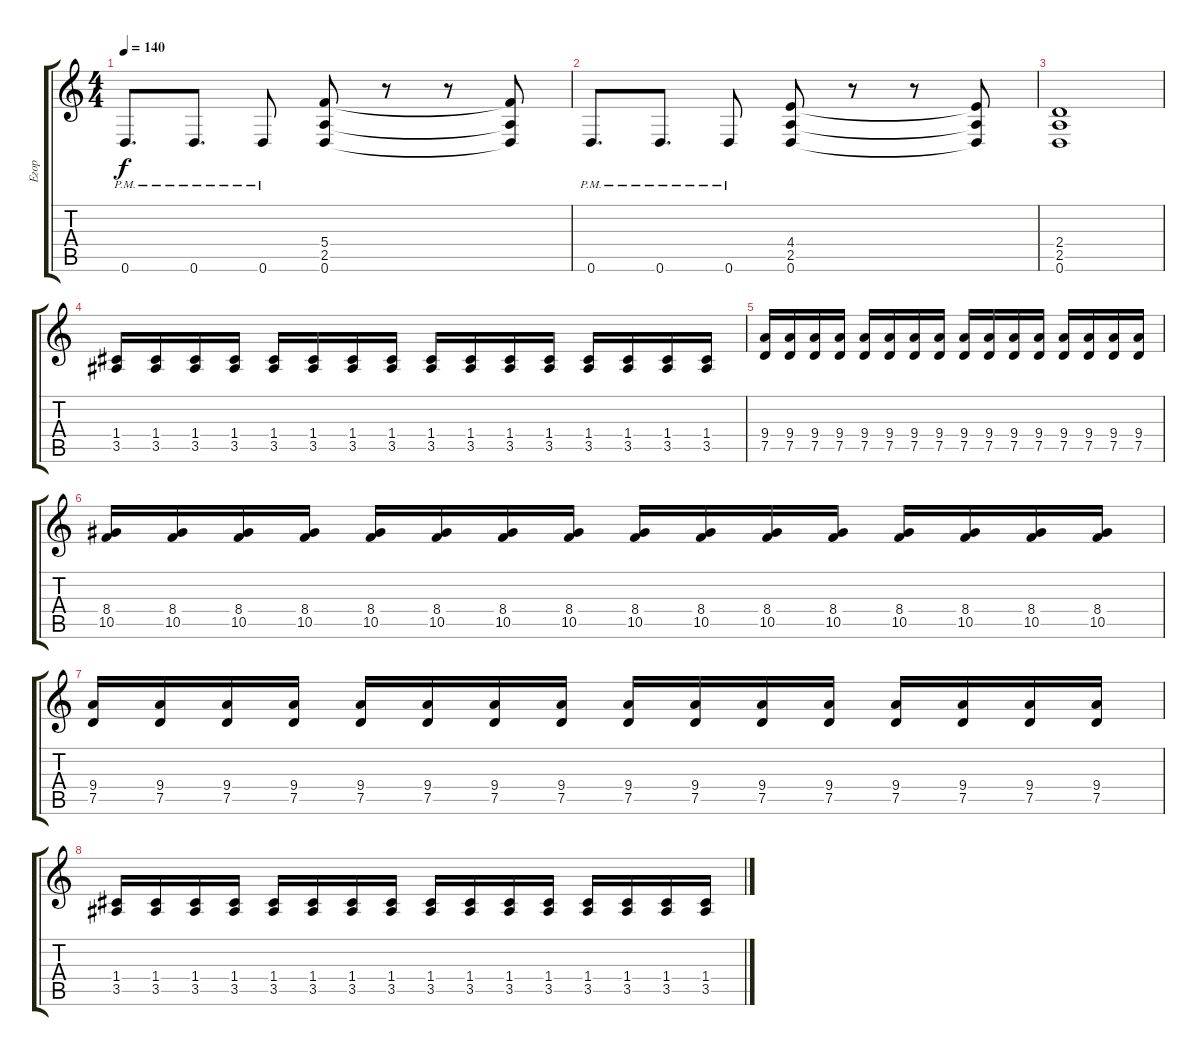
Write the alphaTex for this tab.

\track ("Егор" "Егор") {instrument distortionguitar}
\staff {score tabs}
\tuning (D4 A3 F3 C3 G2 D2) {hide}
\ts (4 4)
\tempo 140
\clef g2
\ks c
0.6{pm}.8{d dy f} 0.6{pm}.8{d} 0.6{pm}.8 (5.4 2.5 0.6).8 r.8 r.8 (5.4{t} 2.5{t} 0.6{t}).8 |
0.6{pm}.8{d} 0.6{pm}.8{d} 0.6{pm}.8 (4.4 2.5 0.6).8 r.8 r.8 (4.4{t} 2.5{t} 0.6{t}).8 |
(2.4 2.5 0.6).1 |
(1.4 3.5).16 (1.4 3.5).16 (1.4 3.5).16 (1.4 3.5).16 (1.4 3.5).16 (1.4 3.5).16 (1.4 3.5).16 (1.4 3.5).16 (1.4 3.5).16 (1.4 3.5).16 (1.4 3.5).16 (1.4 3.5).16 (1.4 3.5).16 (1.4 3.5).16 (1.4 3.5).16 (1.4 3.5).16 |
(9.4 7.5).16 (9.4 7.5).16 (9.4 7.5).16 (9.4 7.5).16 (9.4 7.5).16 (9.4 7.5).16 (9.4 7.5).16 (9.4 7.5).16 (9.4 7.5).16 (9.4 7.5).16 (9.4 7.5).16 (9.4 7.5).16 (9.4 7.5).16 (9.4 7.5).16 (9.4 7.5).16 (9.4 7.5).16 |
(8.4 10.5).16 (8.4 10.5).16 (8.4 10.5).16 (8.4 10.5).16 (8.4 10.5).16 (8.4 10.5).16 (8.4 10.5).16 (8.4 10.5).16 (8.4 10.5).16 (8.4 10.5).16 (8.4 10.5).16 (8.4 10.5).16 (8.4 10.5).16 (8.4 10.5).16 (8.4 10.5).16 (8.4 10.5).16 |
(9.4 7.5).16 (9.4 7.5).16 (9.4 7.5).16 (9.4 7.5).16 (9.4 7.5).16 (9.4 7.5).16 (9.4 7.5).16 (9.4 7.5).16 (9.4 7.5).16 (9.4 7.5).16 (9.4 7.5).16 (9.4 7.5).16 (9.4 7.5).16 (9.4 7.5).16 (9.4 7.5).16 (9.4 7.5).16 |
(1.4 3.5).16 (1.4 3.5).16 (1.4 3.5).16 (1.4 3.5).16 (1.4 3.5).16 (1.4 3.5).16 (1.4 3.5).16 (1.4 3.5).16 (1.4 3.5).16 (1.4 3.5).16 (1.4 3.5).16 (1.4 3.5).16 (1.4 3.5).16 (1.4 3.5).16 (1.4 3.5).16 (1.4 3.5).16
